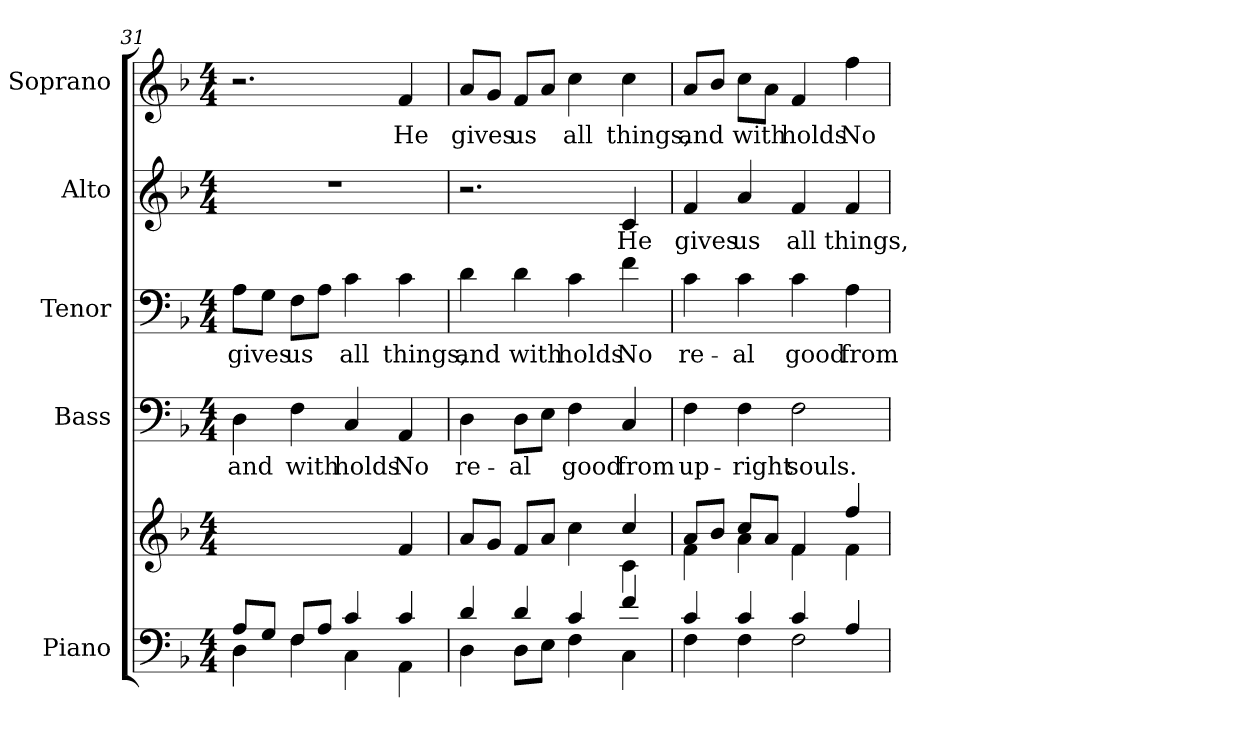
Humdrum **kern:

**kern	**kern	**kern	**text	**kern	**text	**kern	**text	**kern	**text
*part5	*part5	*part4	*part4	*part3	*part3	*part2	*part2	*part1	*part1
*staff6	*staff5	*staff4	*staff4	*staff3	*staff3	*staff2	*staff2	*staff1	*staff1
*I"Piano	*	*I"Bass	*	*I"Tenor	*	*I"Alto	*	*I"Soprano	*
*I'Pno.	*	*I'B.	*	*I'T.	*	*I'A.	*	*I'S.	*
*clefF4	*clefG2	*clefF4	*	*clefF4	*	*clefG2	*	*clefG2	*
*k[b-]	*k[b-]	*k[b-]	*	*k[b-]	*	*k[b-]	*	*k[b-]	*
*F:	*F:	*F:	*	*F:	*	*F:	*	*F:	*
*M4/4	*M4/4	*M4/4	*	*M4/4	*	*M4/4	*	*M4/4	*
=31	=31	=31	=31	=31	=31	=31	=31	=31	=31
*^	*	*	*	*	*	*	*	*	*
!	!	!	!	!LO:LY:b:color=#000000	!	!	!	!	!	!
!	!	!	!	!	!	!LO:LY:b:color=#000000	!	!	!	!
8Ai/L	4Di\	2.ryy	4Di\	and	8Ai\L	gives	1r	.	2.r	.
8Gi/J	.	.	.	.	8Gi\J	.	.	.	.	.
!	!	!	!	!LO:LY:b:color=#000000	!	!	!	!	!	!
!	!	!	!	!	!	!LO:LY:b:color=#000000	!	!	!	!
8Fi/L	4Fi\	.	4Fi\	with	8Fi\L	us	.	.	.	.
8Ai/J	.	.	.	.	8Ai\J	.	.	.	.	.
!	!	!	!	!LO:LY:b:color=#000000	!	!	!	!	!	!
!	!	!	!	!	!	!LO:LY:b:color=#000000	!	!	!	!
4ci/	4Ci\	.	4Ci/	holds	4ci\	all	.	.	.	.
!	!	!	!	!LO:LY:b:color=#000000	!	!	!	!	!	!
!	!	!	!	!	!	!LO:LY:b:color=#000000	!	!	!	!
!	!	!	!	!	!	!	!	!	!	!LO:LY:b:color=#000000
4ci/	4AAi\	4fi/	4AAi/	No	4ci\	things,	.	.	4fi/	He
=32	=32	=32	=32	=32	=32	=32	=32	=32	=32	=32
*	*	*^	*	*	*	*	*	*	*	*
!	!	!	!	!	!LO:LY:b:color=#000000	!	!	!	!	!	!
!	!	!	!	!	!	!	!LO:LY:b:color=#000000	!	!	!	!
!	!	!	!	!	!	!	!	!	!	!	!LO:LY:b:color=#000000
4di/	4Di\	8ai/L	2.ryy	4Di\	re-	4di\	and	2.r	.	8ai/L	gives
.	.	8gi/J	.	.	.	.	.	.	.	8gi/J	.
!	!	!	!	!	!LO:LY:b:color=#000000	!	!	!	!	!	!
!	!	!	!	!	!	!	!LO:LY:b:color=#000000	!	!	!	!
!	!	!	!	!	!	!	!	!	!	!	!LO:LY:b:color=#000000
4di/	8Di\L	8fi/L	.	8Di\L	-al	4di\	with	.	.	8fi/L	us
.	8Ei\J	8ai/J	.	8Ei\J	.	.	.	.	.	8ai/J	.
!	!	!	!	!	!LO:LY:b:color=#000000	!	!	!	!	!	!
!	!	!	!	!	!	!	!LO:LY:b:color=#000000	!	!	!	!
!	!	!	!	!	!	!	!	!	!	!	!LO:LY:b:color=#000000
4ci/	4Fi\	4cci\	.	4Fi\	good	4ci\	holds	.	.	4cci\	all
!	!	!	!	!	!LO:LY:b:color=#000000	!	!	!	!	!	!
!	!	!	!	!	!	!	!LO:LY:b:color=#000000	!	!	!	!
!	!	!	!	!	!	!	!	!	!LO:LY:b:color=#000000	!	!
!	!	!	!	!	!	!	!	!	!	!	!LO:LY:b:color=#000000
4fi/	4Ci\	4cci/	4ci\	4Ci/	from	4fi\	No	4ci/	He	4cci\	things,
=33	=33	=33	=33	=33	=33	=33	=33	=33	=33	=33	=33
!	!	!	!	!	!LO:LY:b:color=#000000	!	!	!	!	!	!
!	!	!	!	!	!	!	!LO:LY:b:color=#000000	!	!	!	!
!	!	!	!	!	!	!	!	!	!LO:LY:b:color=#000000	!	!
!	!	!	!	!	!	!	!	!	!	!	!LO:LY:b:color=#000000
4ci/	4Fi\	8ai/L	4fi\	4Fi\	up-	4ci\	re-	4fi/	gives	8ai/L	and
.	.	8b-i/J	.	.	.	.	.	.	.	8b-i/J	.
!	!	!	!	!	!LO:LY:b:color=#000000	!	!	!	!	!	!
!	!	!	!	!	!	!	!LO:LY:b:color=#000000	!	!	!	!
!	!	!	!	!	!	!	!	!	!LO:LY:b:color=#000000	!	!
!	!	!	!	!	!	!	!	!	!	!	!LO:LY:b:color=#000000
4ci/	4Fi\	8cci/L	4ai\	4Fi\	-right	4ci\	-al	4ai/	us	8cci\L	with
.	.	8ai/J	.	.	.	.	.	.	.	8ai\J	.
!	!	!	!	!	!LO:LY:b:color=#000000	!	!	!	!	!	!
!	!	!	!	!	!	!	!LO:LY:b:color=#000000	!	!	!	!
!	!	!	!	!	!	!	!	!	!LO:LY:b:color=#000000	!	!
!	!	!	!	!	!	!	!	!	!	!	!LO:LY:b:color=#000000
4ci/	2Fi\	4fi/	4fi\	2Fi\	souls.	4ci\	good	4fi/	all	4fi/	holds
!	!	!	!	!	!	!	!LO:LY:b:color=#000000	!	!	!	!
!	!	!	!	!	!	!	!	!	!LO:LY:b:color=#000000	!	!
!	!	!	!	!	!	!	!	!	!	!	!LO:LY:b:color=#000000
4Ai/	.	4ffi/	4fi\	.	.	4Ai\	from	4fi/	things,	4ffi\	No
*v	*v	*	*	*	*	*	*	*	*	*	*
*	*v	*v	*	*	*	*	*	*	*	*
=	=	=	=	=	=	=	=	=	=
*-	*-	*-	*-	*-	*-	*-	*-	*-	*-
